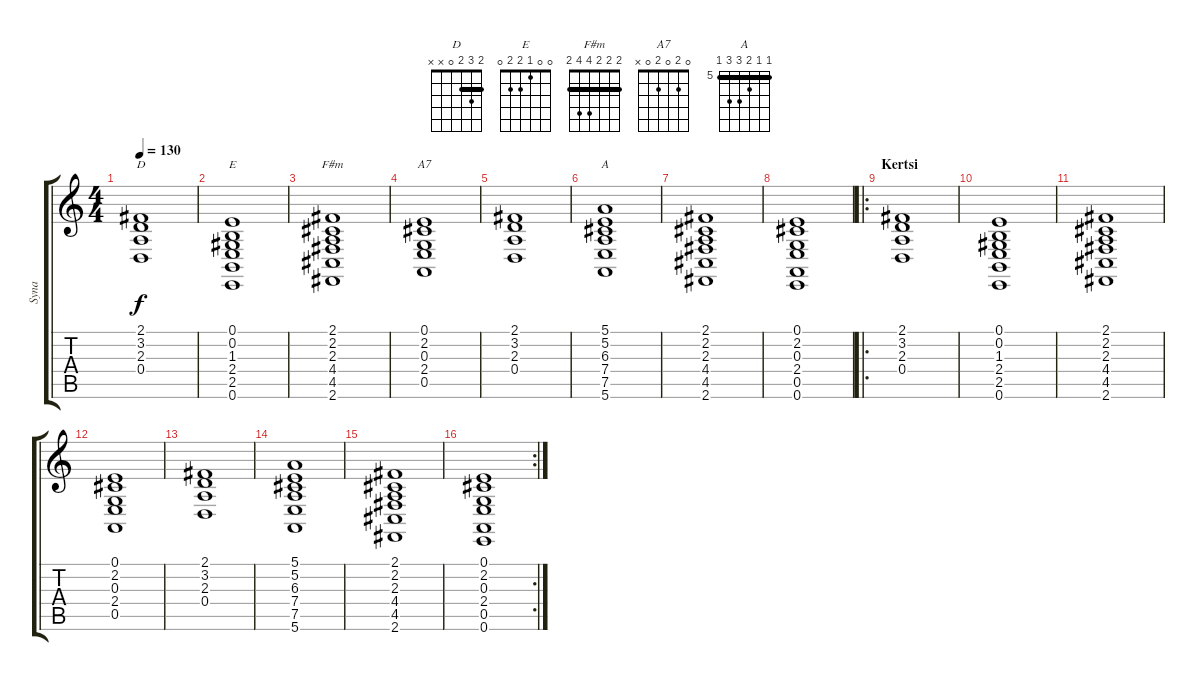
\track ("Syna" "Syna") {instrument lead1square}
\staff {score tabs}
\tuning (E4 B3 G3 D3 A2 E2) {hide}
\chord ("D" 2 3 2 0 x x) {barre 2}
\chord ("E" 0 0 1 2 2 0)
\chord ("F#m" 2 2 2 4 4 2) {barre 2}
\chord ("A7" 0 2 0 2 0 x)
\chord ("A" 5 5 6 7 7 5) {firstfret 5 barre 5}
\ts (4 4)
\tempo 130
\clef g2
\ks c
(2.1 3.2 2.3 0.4).1{ch "D" dy f} |
(0.1 0.2 1.3 2.4 2.5 0.6).1{ch "E"} |
(2.1 2.2 2.3 4.4 4.5 2.6).1{ch "F#m"} |
(0.1 2.2 0.3 2.4 0.5).1{ch "A7"} |
(2.1 3.2 2.3 0.4).1 |
(5.1 5.2 6.3 7.4 7.5 5.6).1{ch "A"} |
(2.1 2.2 2.3 4.4 4.5 2.6).1 |
(0.1 2.2 0.3 2.4 0.5 0.6).1 |
\ro
\section ("" "Kertsi")
(2.1 3.2 2.3 0.4).1{volume 9} |
(0.1 0.2 1.3 2.4 2.5 0.6).1 |
(2.1 2.2 2.3 4.4 4.5 2.6).1 |
(0.1 2.2 0.3 2.4 0.5).1 |
(2.1 3.2 2.3 0.4).1 |
(5.1 5.2 6.3 7.4 7.5 5.6).1 |
(2.1 2.2 2.3 4.4 4.5 2.6).1 |
\rc 2
(0.1 2.2 0.3 2.4 0.5 0.6).1
